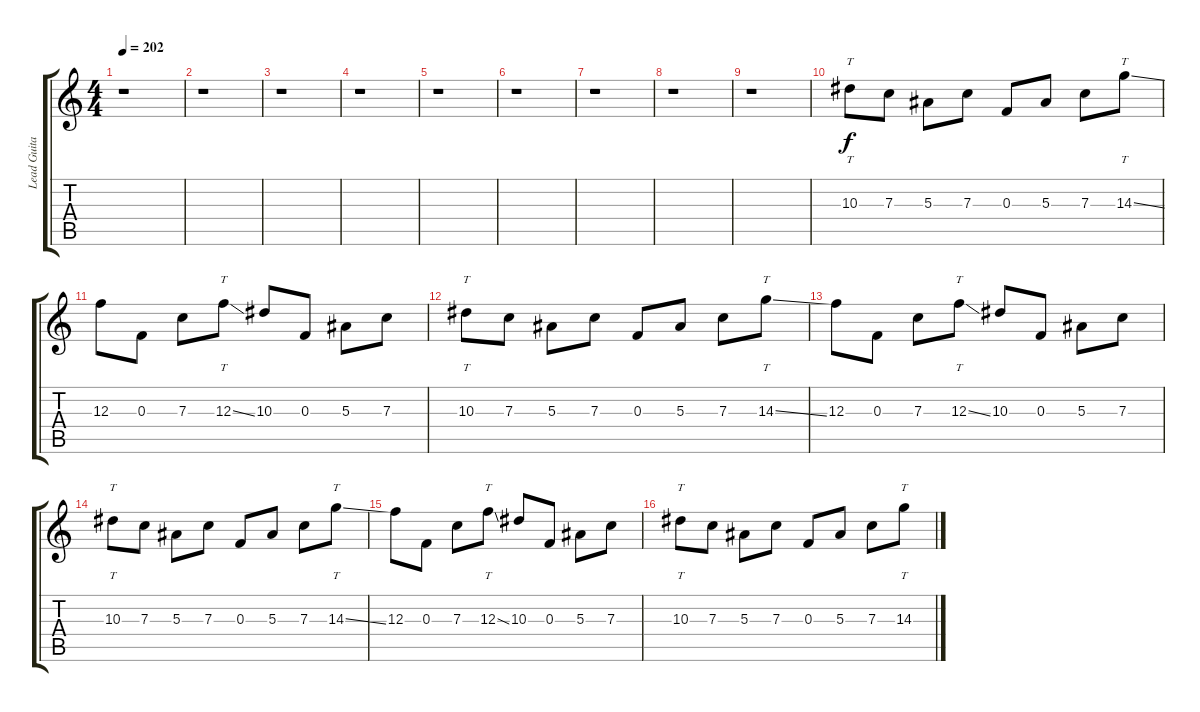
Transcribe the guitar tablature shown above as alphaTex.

\track ("Lead Guitar" "Lead Guita") {instrument distortionguitar}
\staff {score tabs}
\tuning (D4 A3 F3 C3 G2 C2) {hide}
\ts (4 4)
\tempo 202
\clef g2
\ks c
r.1{dy f} |
r.1 |
r.1 |
r.1 |
r.1 |
r.1 |
r.1 |
r.1 |
r.1 |
10.3.8{tt} 7.3.8 5.3.8 7.3.8 0.3.8 5.3.8 7.3.8 14.3{ss}.8{tt} |
12.3.8 0.3.8 7.3.8 12.3{ss}.8{tt} 10.3.8 0.3.8 5.3.8 7.3.8 |
10.3.8{tt} 7.3.8 5.3.8 7.3.8 0.3.8 5.3.8 7.3.8 14.3{ss}.8{tt} |
12.3.8 0.3.8 7.3.8 12.3{ss}.8{tt} 10.3.8 0.3.8 5.3.8 7.3.8 |
10.3.8{tt} 7.3.8 5.3.8 7.3.8 0.3.8 5.3.8 7.3.8 14.3{ss}.8{tt} |
12.3.8 0.3.8 7.3.8 12.3{ss}.8{tt} 10.3.8 0.3.8 5.3.8 7.3.8 |
10.3.8{tt} 7.3.8 5.3.8 7.3.8 0.3.8 5.3.8 7.3.8 14.3{ss}.8{tt}
